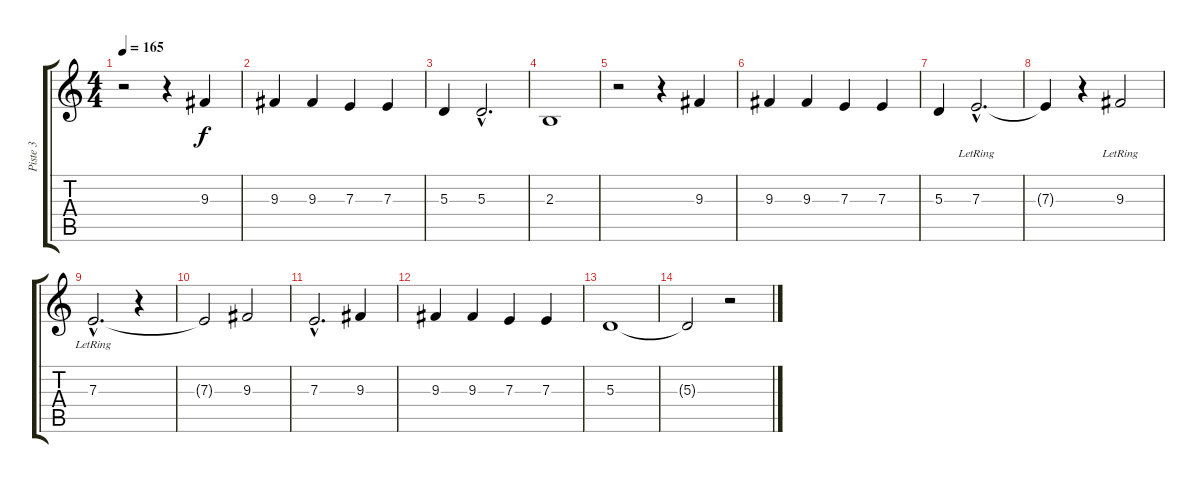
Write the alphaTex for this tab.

\track ("Piste 3" "Piste 3") {instrument ocarina}
\staff {score tabs}
\tuning (E4 D4 A3 D3 A2 D2) {hide}
\ts (4 4)
\tempo 165
\clef g2
\ks c
r.2{dy f} r.4 9.3.4 |
9.3.4 9.3.4 7.3.4 7.3.4 |
5.3.4 5.3{hac}.2{d} |
2.3.1 |
r.2 r.4 9.3.4 |
9.3.4 9.3.4 7.3.4 7.3.4 |
5.3.4 7.3{hac lr}.2{d} |
7.3{t}.4 r.4 9.3{lr}.2 |
7.3{hac lr}.2{d} r.4 |
7.3{t}.2 9.3.2 |
7.3{hac}.2{d} 9.3.4 |
9.3.4 9.3.4 7.3.4 7.3.4 |
5.3.1 |
5.3{t}.2 r.2
